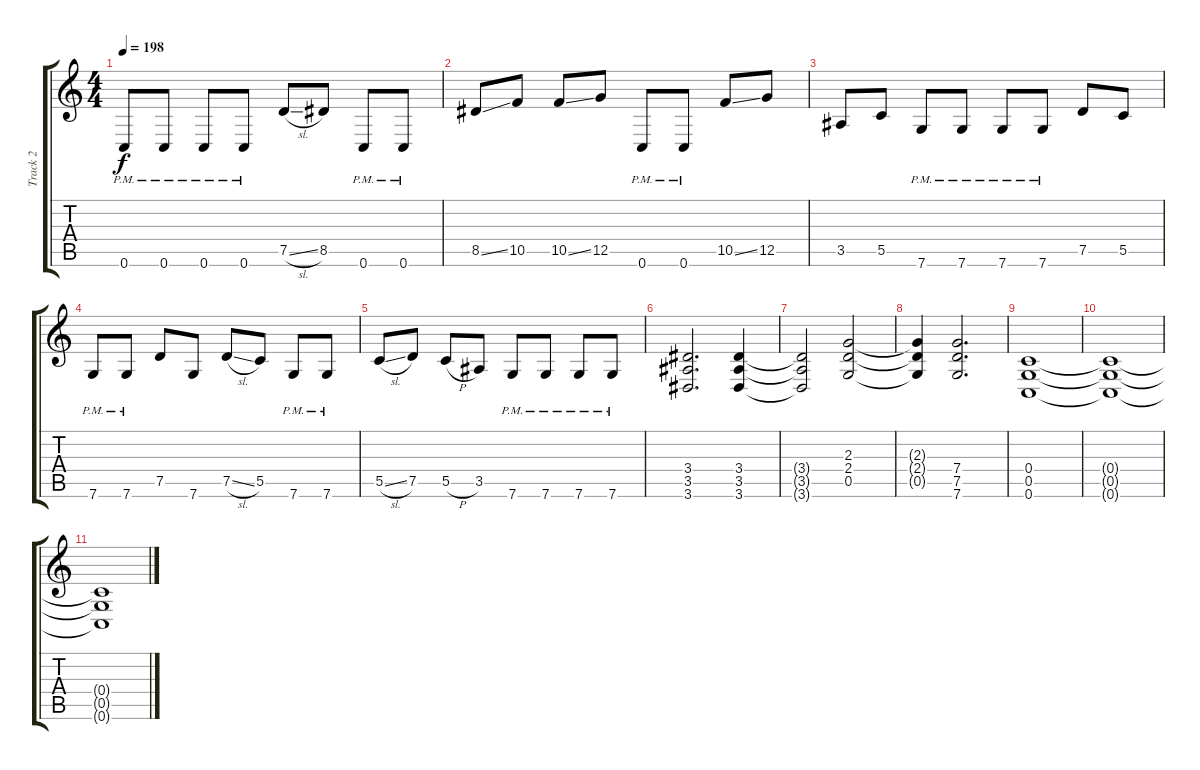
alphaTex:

\track ("Track 2" "Track 2") {instrument distortionguitar}
\staff {score tabs}
\tuning (D4 A3 F3 C3 G2 C2) {hide}
\ts (4 4)
\tempo 198
\clef g2
\ks c
0.6{pm}.8{dy f} 0.6{pm}.8 0.6{pm}.8 0.6{pm}.8 7.5{sl}.8 8.5.8 0.6{pm}.8 0.6{pm}.8 |
8.5{ss}.8 10.5.8 10.5{ss}.8 12.5.8 0.6{pm}.8 0.6{pm}.8 10.5{ss}.8 12.5.8 |
3.5.8 5.5.8 7.6{pm}.8 7.6{pm}.8 7.6{pm}.8 7.6{pm}.8 7.5.8 5.5.8 |
7.6{pm}.8 7.6{pm}.8 7.5.8 7.6.8 7.5{sl}.8 5.5.8 7.6{pm}.8 7.6{pm}.8 |
5.5{sl}.8 7.5.8 5.5{h}.8 3.5.8 7.6{pm}.8 7.6{pm}.8 7.6{pm}.8 7.6{pm}.8 |
(3.4 3.5 3.6).2{d} (3.4 3.5 3.6).4 |
(3.4{t} 3.5{t} 3.6{t}).2 (2.3 2.4 0.5).2 |
(2.3{t} 2.4{t} 0.5{t}).4 (7.4 7.5 7.6).2{d} |
(0.4 0.5 0.6).1 |
(0.4{t} 0.5{t} 0.6{t}).1 |
(0.4{t} 0.5{t} 0.6{t}).1
